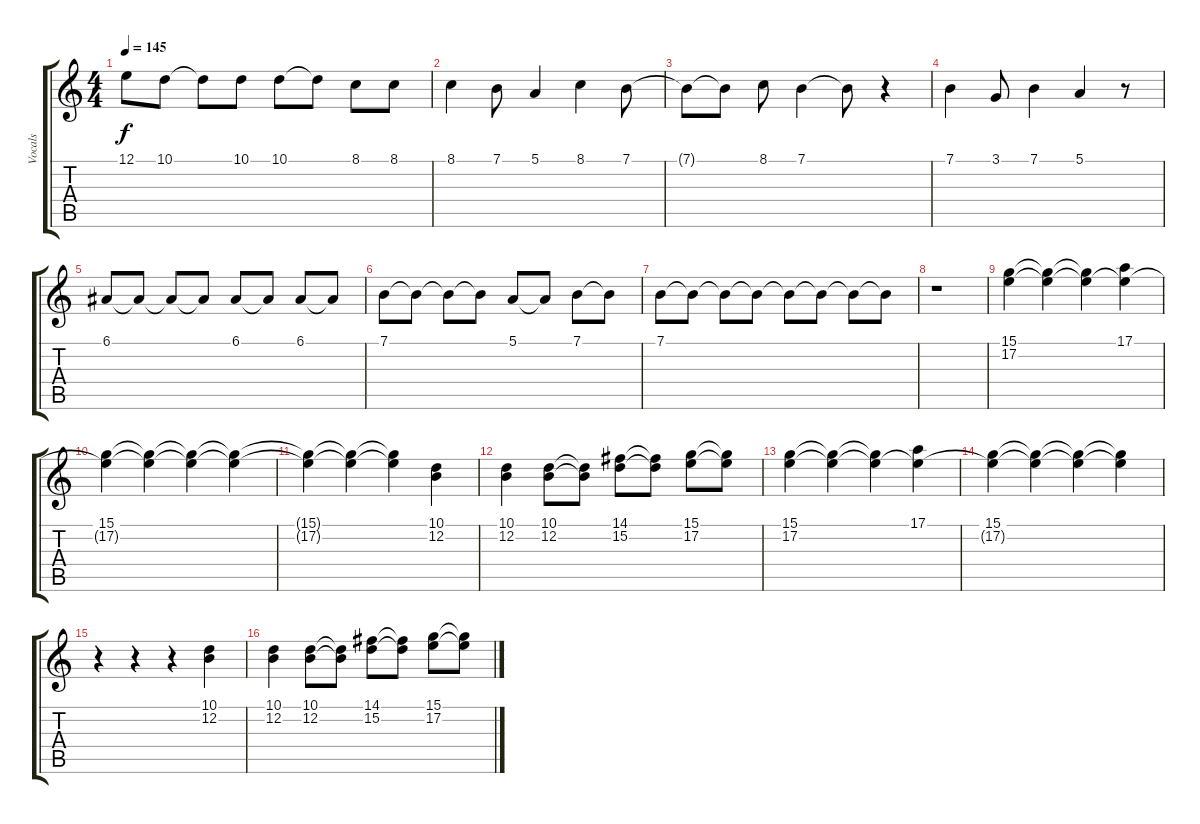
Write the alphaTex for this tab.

\track ("Vocals" "Vocals") {instrument violin}
\staff {score tabs}
\tuning (E4 B3 G3 D3 A2 E2) {hide}
\ts (4 4)
\tempo 145
\clef g2
\ks c
12.1.8{dy f} 10.1.8 10.1{t}.8 10.1.8 10.1.8 10.1{t}.8 8.1.8 8.1.8 |
8.1.4 7.1.8 5.1.4 8.1.4 7.1.8 |
7.1{t}.8 7.1{t}.8 8.1.8 7.1.4 7.1{t}.8 r.4 |
7.1.4 3.1.8 7.1.4 5.1.4 r.8 |
6.1.8 6.1{t}.8 6.1{t}.8 6.1{t}.8 6.1.8 6.1{t}.8 6.1.8 6.1{t}.8 |
7.1.8 7.1{t}.8 7.1{t}.8 7.1{t}.8 5.1.8 5.1{t}.8 7.1.8 7.1{t}.8 |
7.1.8 7.1{t}.8 7.1{t}.8 7.1{t}.8 7.1{t}.8 7.1{t}.8 7.1{t}.8 7.1{t}.8 |
r.1 |
(15.1 17.2).4 (15.1{t} 17.2{t}).4 (15.1{t} 17.2{t}).4 (17.1 17.2{t}).4 |
(15.1 17.2{t}).4 (15.1{t} 17.2{t}).4 (15.1{t} 17.2{t}).4 (15.1{t} 17.2{t}).4 |
(15.1{t} 17.2{t}).4 (15.1{t} 17.2{t}).4 (15.1{t} 17.2{t}).4 (10.1 12.2).4 |
(10.1 12.2).4 (10.1 12.2).8 (10.1{t} 12.2{t}).8 (14.1 15.2).8 (14.1{t} 15.2{t}).8 (15.1 17.2).8 (15.1{t} 17.2{t}).8 |
(15.1 17.2).4 (15.1{t} 17.2{t}).4 (15.1{t} 17.2{t}).4 (17.1 17.2{t}).4 |
(15.1 17.2{t}).4 (15.1{t} 17.2{t}).4 (15.1{t} 17.2{t}).4 (15.1{t} 17.2{t}).4 |
r.4 r.4 r.4 (10.1 12.2).4 |
(10.1 12.2).4 (10.1 12.2).8 (10.1{t} 12.2{t}).8 (14.1 15.2).8 (14.1{t} 15.2{t}).8 (15.1 17.2).8 (15.1{t} 17.2{t}).8
